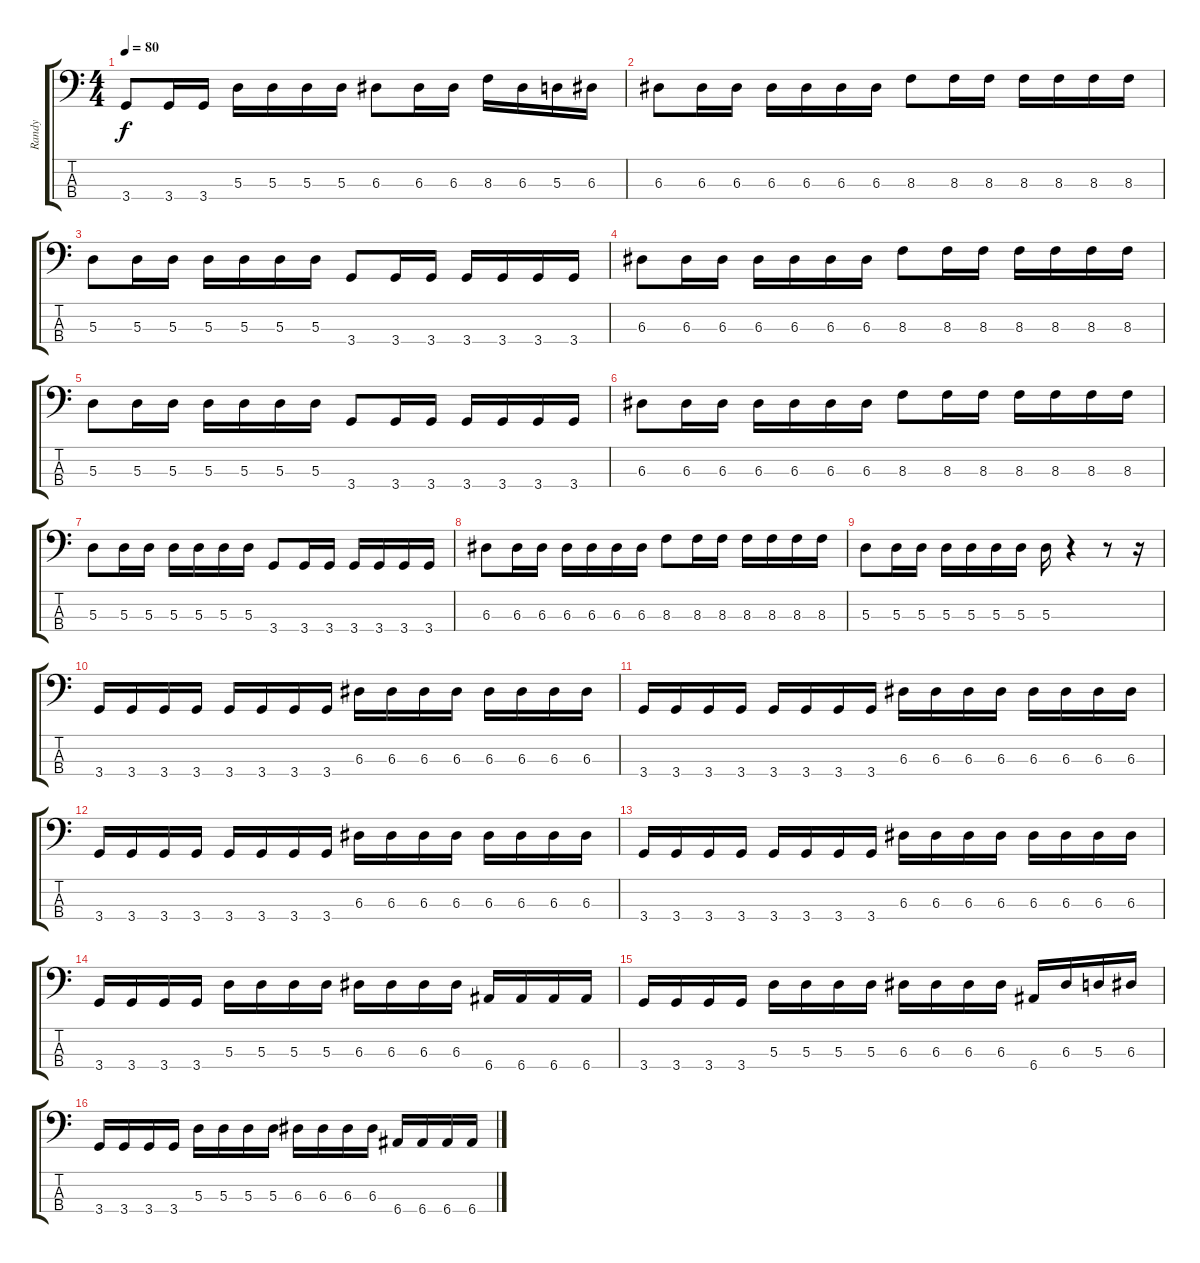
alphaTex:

\track ("Randy " "Randy ") {instrument electricbasspick}
\staff {score tabs}
\tuning (G2 D2 A1 E1) {hide}
\ts (4 4)
\tempo 80
\clef f4
\ks c
3.4.8{dy f} 3.4.16 3.4.16 5.3.16 5.3.16 5.3.16 5.3.16 6.3.8 6.3.16 6.3.16 8.3.16 6.3.16 5.3.16 6.3.16 |
6.3.8 6.3.16 6.3.16 6.3.16 6.3.16 6.3.16 6.3.16 8.3.8 8.3.16 8.3.16 8.3.16 8.3.16 8.3.16 8.3.16 |
5.3.8 5.3.16 5.3.16 5.3.16 5.3.16 5.3.16 5.3.16 3.4.8 3.4.16 3.4.16 3.4.16 3.4.16 3.4.16 3.4.16 |
6.3.8 6.3.16 6.3.16 6.3.16 6.3.16 6.3.16 6.3.16 8.3.8 8.3.16 8.3.16 8.3.16 8.3.16 8.3.16 8.3.16 |
5.3.8 5.3.16 5.3.16 5.3.16 5.3.16 5.3.16 5.3.16 3.4.8 3.4.16 3.4.16 3.4.16 3.4.16 3.4.16 3.4.16 |
6.3.8 6.3.16 6.3.16 6.3.16 6.3.16 6.3.16 6.3.16 8.3.8 8.3.16 8.3.16 8.3.16 8.3.16 8.3.16 8.3.16 |
5.3.8 5.3.16 5.3.16 5.3.16 5.3.16 5.3.16 5.3.16 3.4.8 3.4.16 3.4.16 3.4.16 3.4.16 3.4.16 3.4.16 |
6.3.8 6.3.16 6.3.16 6.3.16 6.3.16 6.3.16 6.3.16 8.3.8 8.3.16 8.3.16 8.3.16 8.3.16 8.3.16 8.3.16 |
5.3.8 5.3.16 5.3.16 5.3.16 5.3.16 5.3.16 5.3.16 5.3.16 r.4 r.8 r.16 |
3.4.16 3.4.16 3.4.16 3.4.16 3.4.16 3.4.16 3.4.16 3.4.16 6.3.16 6.3.16 6.3.16 6.3.16 6.3.16 6.3.16 6.3.16 6.3.16 |
3.4.16 3.4.16 3.4.16 3.4.16 3.4.16 3.4.16 3.4.16 3.4.16 6.3.16 6.3.16 6.3.16 6.3.16 6.3.16 6.3.16 6.3.16 6.3.16 |
3.4.16 3.4.16 3.4.16 3.4.16 3.4.16 3.4.16 3.4.16 3.4.16 6.3.16 6.3.16 6.3.16 6.3.16 6.3.16 6.3.16 6.3.16 6.3.16 |
3.4.16 3.4.16 3.4.16 3.4.16 3.4.16 3.4.16 3.4.16 3.4.16 6.3.16 6.3.16 6.3.16 6.3.16 6.3.16 6.3.16 6.3.16 6.3.16 |
3.4.16 3.4.16 3.4.16 3.4.16 5.3.16 5.3.16 5.3.16 5.3.16 6.3.16 6.3.16 6.3.16 6.3.16 6.4.16 6.4.16 6.4.16 6.4.16 |
3.4.16 3.4.16 3.4.16 3.4.16 5.3.16 5.3.16 5.3.16 5.3.16 6.3.16 6.3.16 6.3.16 6.3.16 6.4.16 6.3.16 5.3.16 6.3.16 |
3.4.16 3.4.16 3.4.16 3.4.16 5.3.16 5.3.16 5.3.16 5.3.16 6.3.16 6.3.16 6.3.16 6.3.16 6.4.16 6.4.16 6.4.16 6.4.16
